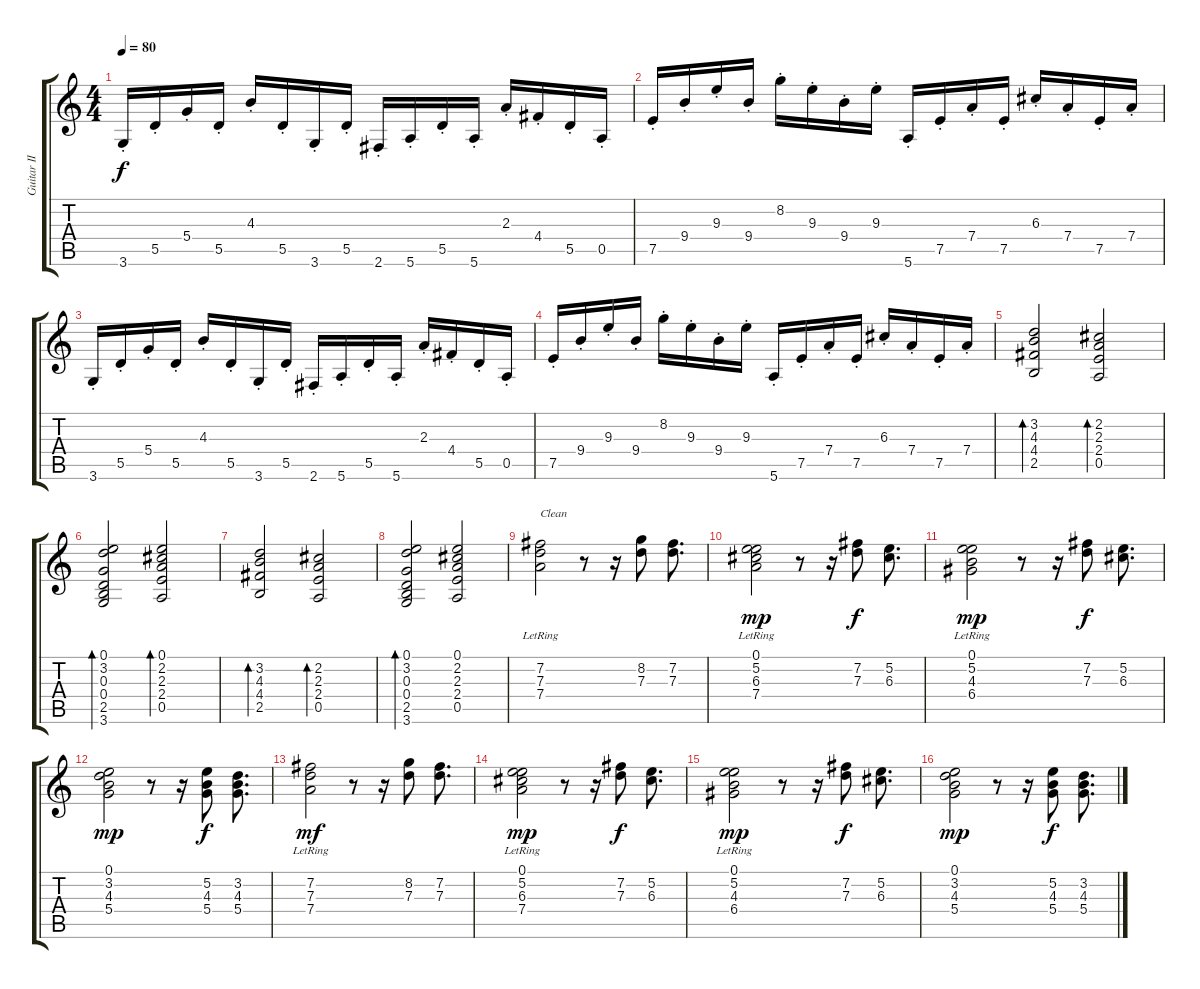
\track ("Guitar II" "Guitar II") {instrument overdrivenguitar}
\staff {score tabs}
\tuning (E4 B3 G3 D3 A2 E2) {hide}
\ts (4 4)
\tempo 80
\clef g2
\ks c
3.6{st}.16{dy f} 5.5{st}.16 5.4{st}.16 5.5{st}.16 4.3{st}.16 5.5{st}.16 3.6{st}.16 5.5{st}.16 2.6{st}.16 5.6{st}.16 5.5{st}.16 5.6{st}.16 2.3{st}.16 4.4{st}.16 5.5{st}.16 0.5{st}.16 |
7.5{st}.16 9.4{st}.16 9.3{st}.16 9.4{st}.16 8.2{st}.16 9.3{st}.16 9.4{st}.16 9.3{st}.16 5.6{st}.16 7.5{st}.16 7.4{st}.16 7.5{st}.16 6.3{st}.16 7.4{st}.16 7.5{st}.16 7.4{st}.16 |
3.6{st}.16 5.5{st}.16 5.4{st}.16 5.5{st}.16 4.3{st}.16 5.5{st}.16 3.6{st}.16 5.5{st}.16 2.6{st}.16 5.6{st}.16 5.5{st}.16 5.6{st}.16 2.3{st}.16 4.4{st}.16 5.5{st}.16 0.5{st}.16 |
7.5{st}.16 9.4{st}.16 9.3{st}.16 9.4{st}.16 8.2{st}.16 9.3{st}.16 9.4{st}.16 9.3{st}.16 5.6{st}.16 7.5{st}.16 7.4{st}.16 7.5{st}.16 6.3{st}.16 7.4{st}.16 7.5{st}.16 7.4{st}.16 |
(3.2 4.3 4.4 2.5).2{bd 120 balance 8 instrument overdrivenguitar} (2.2 2.3 2.4 0.5).2{bd 120} |
(0.1 3.2 0.3 0.4 2.5 3.6).2{bd 120} (0.1 2.2 2.3 2.4 0.5).2{bd 120} |
(3.2 4.3 4.4 2.5).2{bd 120 balance 8 instrument overdrivenguitar} (2.2 2.3 2.4 0.5).2{bd 120} |
(0.1 3.2 0.3 0.4 2.5 3.6).2{bd 120} (0.1 2.2 2.3 2.4 0.5).2 |
(7.2 7.3 7.4{lr}).2{txt "Clean" balance 4 instrument electricguitarjazz} r.8 r.16 (8.2 7.3).8 (7.2 7.3).8{d} |
(0.1 5.2 6.3 7.4{lr}).2{dy mp} r.8 r.16 (7.2 7.3).8{dy f} (5.2 6.3).8{d} |
(0.1 5.2 4.3 6.4{lr}).2{dy mp} r.8 r.16 (7.2 7.3).8{dy f} (5.2 6.3).8{d} |
(0.1 3.2 4.3 5.4).2{dy mp} r.8 r.16 (5.2 4.3 5.4).8{dy f} (3.2 4.3 5.4).8{d} |
(7.2 7.3 7.4{lr}).2{dy mf} r.8 r.16 (8.2 7.3).8 (7.2 7.3).8{d} |
(0.1 5.2 6.3 7.4{lr}).2{dy mp} r.8 r.16 (7.2 7.3).8{dy f} (5.2 6.3).8{d} |
(0.1 5.2 4.3 6.4{lr}).2{dy mp} r.8 r.16 (7.2 7.3).8{dy f} (5.2 6.3).8{d} |
(0.1 3.2 4.3 5.4).2{dy mp} r.8 r.16 (5.2 4.3 5.4).8{dy f} (3.2 4.3 5.4).8{d}
